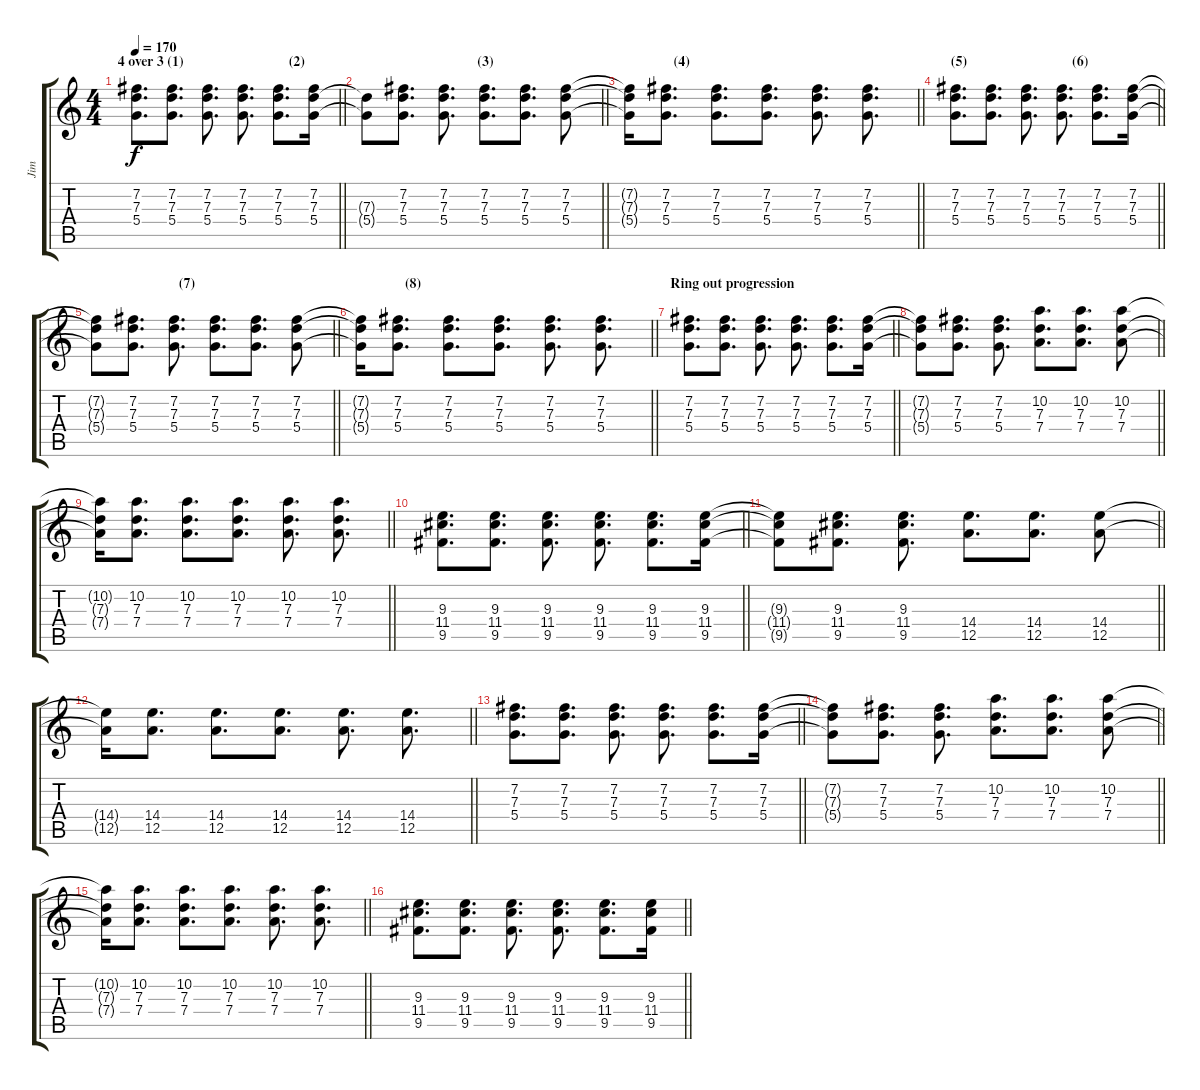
\track ("Jim" "Jim") {instrument electricguitarjazz}
\staff {score tabs}
\tuning (E4 B3 G3 D3 A2 D2) {hide}
\ts (4 4)
\section ("" "4 over 3 (1)                              (2)")
\tempo 170
\clef g2
\barLineRight lightlight
\ks c
(7.2 7.3 5.4).8{d dy f} (7.2 7.3 5.4).8{d} (7.2 7.3 5.4).8{d} (7.2 7.3 5.4).8{d} (7.2 7.3 5.4).8{d} (7.2 7.3 5.4).16 |
\section ("" "                                  (3)")
\barLineRight lightlight
(7.3{t} 5.4{t}).8 (7.2 7.3 5.4).8{d} (7.2 7.3 5.4).8{d} (7.2 7.3 5.4).8{d} (7.2 7.3 5.4).8{d} (7.2 7.3 5.4).8 |
\section ("" "               (4)")
\barLineRight lightlight
(7.2{t} 7.3{t} 5.4{t}).16 (7.2 7.3 5.4).8{d} (7.2 7.3 5.4).8{d} (7.2 7.3 5.4).8{d} (7.2 7.3 5.4).8{d} (7.2 7.3 5.4).8{d} |
\section ("" "    (5)                              (6)")
\barLineRight lightlight
(7.2 7.3 5.4).8{d} (7.2 7.3 5.4).8{d} (7.2 7.3 5.4).8{d} (7.2 7.3 5.4).8{d} (7.2 7.3 5.4).8{d} (7.2 7.3 5.4).16 |
\section ("" "                          (7)")
\barLineRight lightlight
(7.2{t} 7.3{t} 5.4{t}).8 (7.2 7.3 5.4).8{d} (7.2 7.3 5.4).8{d} (7.2 7.3 5.4).8{d} (7.2 7.3 5.4).8{d} (7.2 7.3 5.4).8 |
\section ("" "               (8)")
\barLineRight lightlight
(7.2{t} 7.3{t} 5.4{t}).16 (7.2 7.3 5.4).8{d} (7.2 7.3 5.4).8{d} (7.2 7.3 5.4).8{d} (7.2 7.3 5.4).8{d} (7.2 7.3 5.4).8{d} |
\section ("" "Ring out progression")
\barLineRight lightlight
(7.2 7.3 5.4).8{d} (7.2 7.3 5.4).8{d} (7.2 7.3 5.4).8{d} (7.2 7.3 5.4).8{d} (7.2 7.3 5.4).8{d} (7.2 7.3 5.4).16 |
\barLineRight lightlight
(7.2{t} 7.3{t} 5.4{t}).8 (7.2 7.3 5.4).8{d} (7.2 7.3 5.4).8{d} (10.2 7.3 7.4).8{d} (10.2 7.3 7.4).8{d} (10.2 7.3 7.4).8 |
\barLineRight lightlight
(10.2{t} 7.3{t} 7.4{t}).16 (10.2 7.3 7.4).8{d} (10.2 7.3 7.4).8{d} (10.2 7.3 7.4).8{d} (10.2 7.3 7.4).8{d} (10.2 7.3 7.4).8{d} |
\barLineRight lightlight
(9.3 11.4 9.5).8{d} (9.3 11.4 9.5).8{d} (9.3 11.4 9.5).8{d} (9.3 11.4 9.5).8{d} (9.3 11.4 9.5).8{d} (9.3 11.4 9.5).16 |
\barLineRight lightlight
(9.3{t} 11.4{t} 9.5{t}).8 (9.3 11.4 9.5).8{d} (9.3 11.4 9.5).8{d} (14.4 12.5).8{d} (14.4 12.5).8{d} (14.4 12.5).8 |
\barLineRight lightlight
(14.4{t} 12.5{t}).16 (14.4 12.5).8{d} (14.4 12.5).8{d} (14.4 12.5).8{d} (14.4 12.5).8{d} (14.4 12.5).8{d} |
\section ("" "")
\barLineRight lightlight
(7.2 7.3 5.4).8{d} (7.2 7.3 5.4).8{d} (7.2 7.3 5.4).8{d} (7.2 7.3 5.4).8{d} (7.2 7.3 5.4).8{d} (7.2 7.3 5.4).16 |
\barLineRight lightlight
(7.2{t} 7.3{t} 5.4{t}).8 (7.2 7.3 5.4).8{d} (7.2 7.3 5.4).8{d} (10.2 7.3 7.4).8{d} (10.2 7.3 7.4).8{d} (10.2 7.3 7.4).8 |
\barLineRight lightlight
(10.2{t} 7.3{t} 7.4{t}).16 (10.2 7.3 7.4).8{d} (10.2 7.3 7.4).8{d} (10.2 7.3 7.4).8{d} (10.2 7.3 7.4).8{d} (10.2 7.3 7.4).8{d} |
\barLineRight lightlight
(9.3 11.4 9.5).8{d} (9.3 11.4 9.5).8{d} (9.3 11.4 9.5).8{d} (9.3 11.4 9.5).8{d} (9.3 11.4 9.5).8{d} (9.3 11.4 9.5).16
